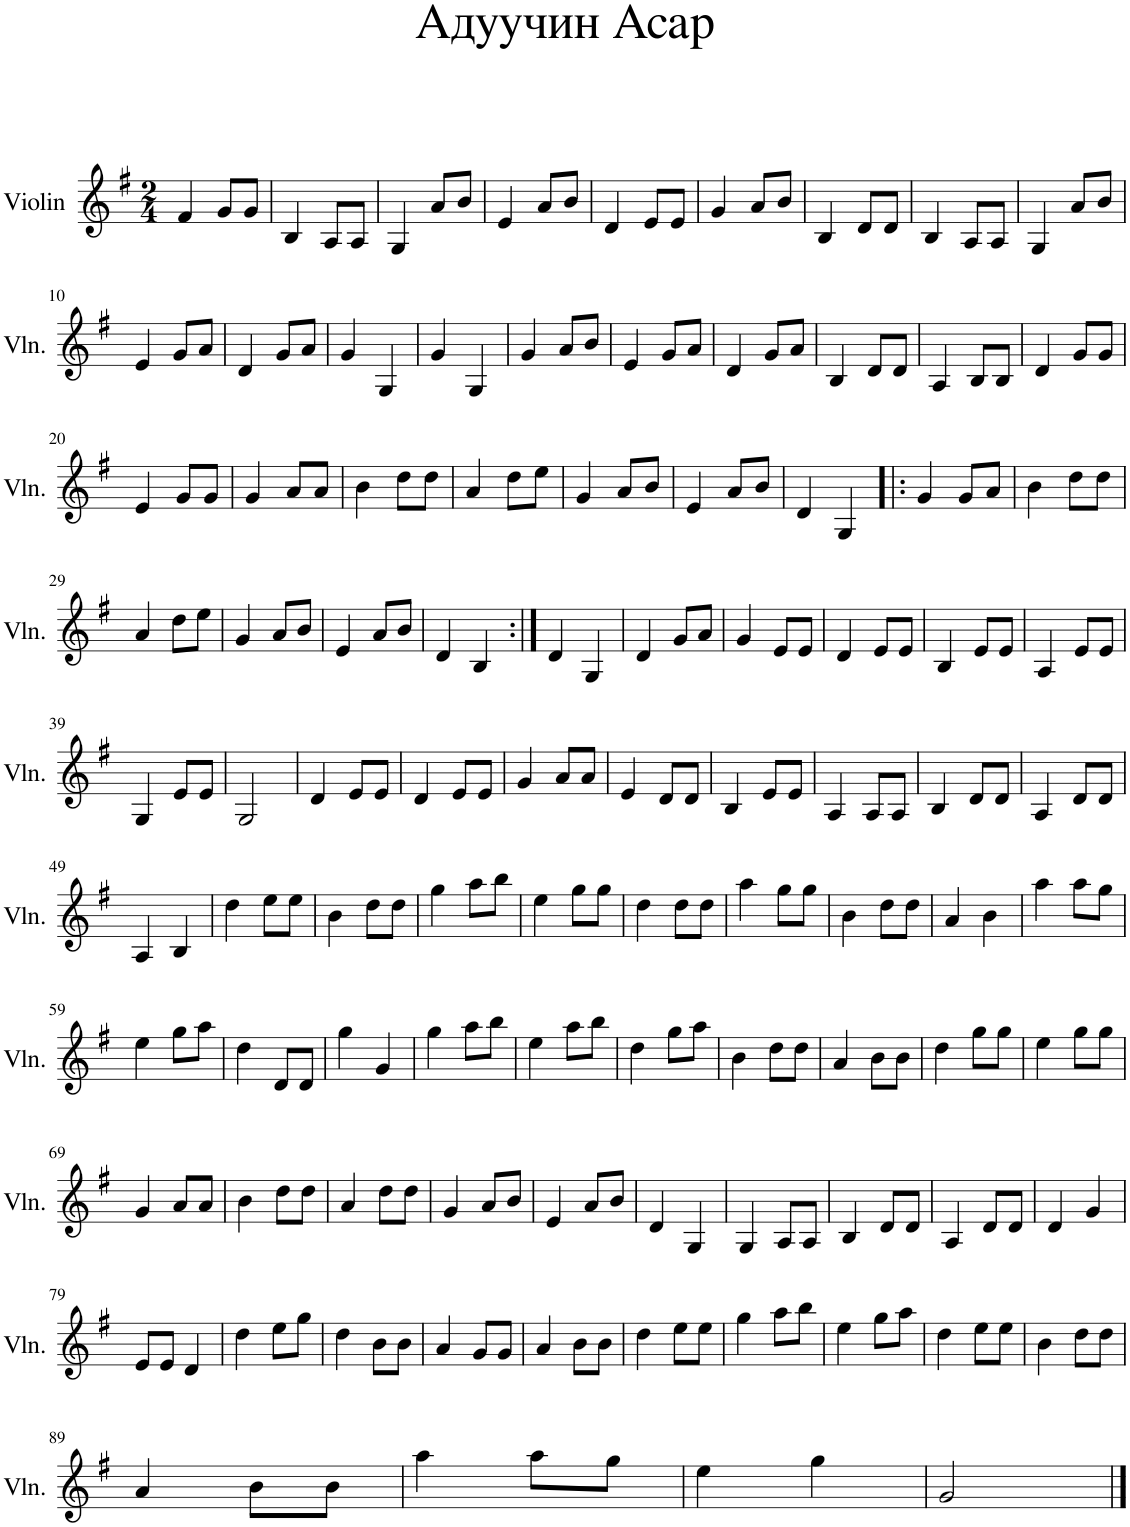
**kern
*part1
*staff1
*I"Violin
*I'Vln.
*clefG2
*k[f#]
*M2/4
=1
4f#/
8g/L
8g/J
=2
4B/
8A/L
8A/J
=3
4G/
8a/L
8b/J
=4
4e/
8a/L
8b/J
=5
4d/
8e/L
8e/J
=6
4g/
8a/L
8b/J
=7
4B/
8d/L
8d/J
=8
4B/
8A/L
8A/J
=9
4G/
8a/L
8b/J
!!LO:LB:g=z
=10
4e/
8g/L
8a/J
=11
4d/
8g/L
8a/J
=12
4g/
4G/
=13
4g/
4G/
=14
4g/
8a/L
8b/J
=15
4e/
8g/L
8a/J
=16
4d/
8g/L
8a/J
=17
4B/
8d/L
8d/J
=18
4A/
8B/L
8B/J
=19
4d/
8g/L
8g/J
!!LO:LB:g=z
=20
4e/
8g/L
8g/J
=21
4g/
8a/L
8a/J
=22
4b\
8dd\L
8dd\J
=23
4a/
8dd\L
8ee\J
=24
4g/
8a/L
8b/J
=25
4e/
8a/L
8b/J
=26
4d/
4G/
=27!|:
4g/
8g/L
8a/J
=28
4b\
8dd\L
8dd\J
!!LO:LB:g=z
=29
4a/
8dd\L
8ee\J
=30
4g/
8a/L
8b/J
=31
4e/
8a/L
8b/J
=32
4d/
4B/
=33:|!
4d/
4G/
=34
4d/
8g/L
8a/J
=35
4g/
8e/L
8e/J
=36
4d/
8e/L
8e/J
=37
4B/
8e/L
8e/J
=38
4A/
8e/L
8e/J
!!LO:LB:g=z
=39
4G/
8e/L
8e/J
=40
2G/
=41
4d/
8e/L
8e/J
=42
4d/
8e/L
8e/J
=43
4g/
8a/L
8a/J
=44
4e/
8d/L
8d/J
=45
4B/
8e/L
8e/J
=46
4A/
8A/L
8A/J
=47
4B/
8d/L
8d/J
=48
4A/
8d/L
8d/J
!!LO:LB:g=z
=49
4A/
4B/
=50
4dd\
8ee\L
8ee\J
=51
4b\
8dd\L
8dd\J
=52
4gg\
8aa\L
8bb\J
=53
4ee\
8gg\L
8gg\J
=54
4dd\
8dd\L
8dd\J
=55
4aa\
8gg\L
8gg\J
=56
4b\
8dd\L
8dd\J
=57
4a/
4b\
=58
4aa\
8aa\L
8gg\J
!!LO:LB:g=z
=59
4ee\
8gg\L
8aa\J
=60
4dd\
8d/L
8d/J
=61
4gg\
4g/
=62
4gg\
8aa\L
8bb\J
=63
4ee\
8aa\L
8bb\J
=64
4dd\
8gg\L
8aa\J
=65
4b\
8dd\L
8dd\J
=66
4a/
8b\L
8b\J
=67
4dd\
8gg\L
8gg\J
=68
4ee\
8gg\L
8gg\J
!!LO:LB:g=z
=69
4g/
8a/L
8a/J
=70
4b\
8dd\L
8dd\J
=71
4a/
8dd\L
8dd\J
=72
4g/
8a/L
8b/J
=73
4e/
8a/L
8b/J
=74
4d/
4G/
=75
4G/
8A/L
8A/J
=76
4B/
8d/L
8d/J
=77
4A/
8d/L
8d/J
=78
4d/
4g/
!!LO:LB:g=z
=79
8e/L
8e/J
4d/
=80
4dd\
8ee\L
8gg\J
=81
4dd\
8b\L
8b\J
=82
4a/
8g/L
8g/J
=83
4a/
8b\L
8b\J
=84
4dd\
8ee\L
8ee\J
=85
4gg\
8aa\L
8bb\J
=86
4ee\
8gg\L
8aa\J
=87
4dd\
8ee\L
8ee\J
=88
4b\
8dd\L
8dd\J
!!LO:LB:g=z
=89
4a/
8b\L
8b\J
=90
4aa\
8aa\L
8gg\J
=91
4ee\
4gg\
=92
2g/
==
*-
